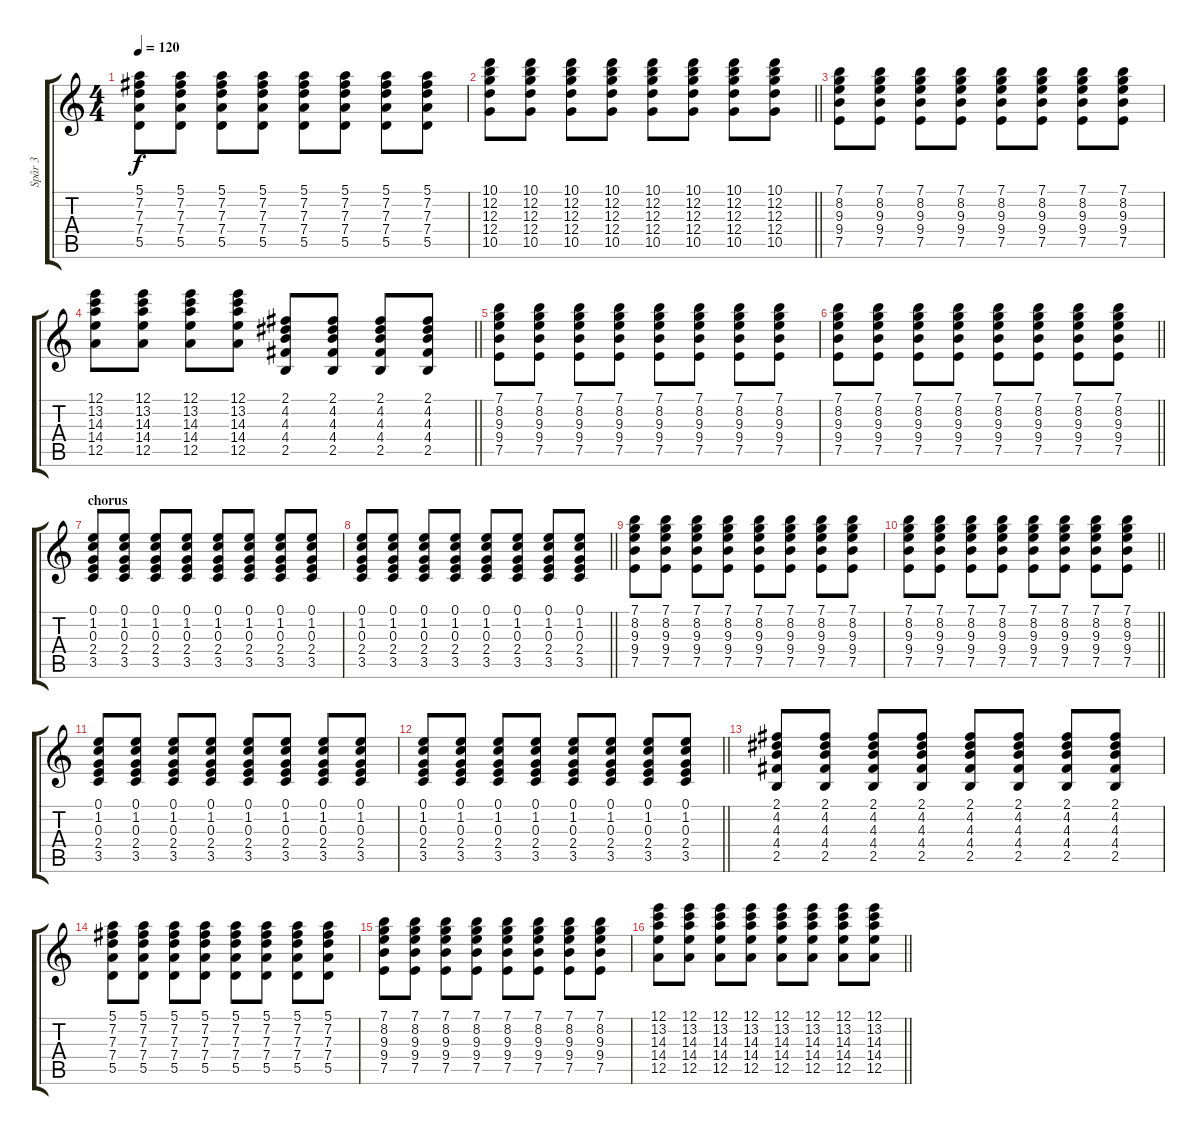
\track ("Spår 3" "Spår 3") {instrument acousticguitarsteel}
\staff {score tabs}
\tuning (E4 B3 G3 D3 A2 E2) {hide}
\ts (4 4)
\tempo 120
\clef g2
\ks c
(5.1 7.2 7.3 7.4 5.5).8{dy f} (5.1 7.2 7.3 7.4 5.5).8 (5.1 7.2 7.3 7.4 5.5).8 (5.1 7.2 7.3 7.4 5.5).8 (5.1 7.2 7.3 7.4 5.5).8 (5.1 7.2 7.3 7.4 5.5).8 (5.1 7.2 7.3 7.4 5.5).8 (5.1 7.2 7.3 7.4 5.5).8 |
\barLineRight lightlight
(10.1 12.2 12.3 12.4 10.5).8 (10.1 12.2 12.3 12.4 10.5).8 (10.1 12.2 12.3 12.4 10.5).8 (10.1 12.2 12.3 12.4 10.5).8 (10.1 12.2 12.3 12.4 10.5).8 (10.1 12.2 12.3 12.4 10.5).8 (10.1 12.2 12.3 12.4 10.5).8 (10.1 12.2 12.3 12.4 10.5).8 |
(7.1 8.2 9.3 9.4 7.5).8 (7.1 8.2 9.3 9.4 7.5).8 (7.1 8.2 9.3 9.4 7.5).8 (7.1 8.2 9.3 9.4 7.5).8 (7.1 8.2 9.3 9.4 7.5).8 (7.1 8.2 9.3 9.4 7.5).8 (7.1 8.2 9.3 9.4 7.5).8 (7.1 8.2 9.3 9.4 7.5).8 |
\barLineRight lightlight
(12.1 13.2 14.3 14.4 12.5).8 (12.1 13.2 14.3 14.4 12.5).8 (12.1 13.2 14.3 14.4 12.5).8 (12.1 13.2 14.3 14.4 12.5).8 (2.1 4.2 4.3 4.4 2.5).8 (2.1 4.2 4.3 4.4 2.5).8 (2.1 4.2 4.3 4.4 2.5).8 (2.1 4.2 4.3 4.4 2.5).8 |
(7.1 8.2 9.3 9.4 7.5).8 (7.1 8.2 9.3 9.4 7.5).8 (7.1 8.2 9.3 9.4 7.5).8 (7.1 8.2 9.3 9.4 7.5).8 (7.1 8.2 9.3 9.4 7.5).8 (7.1 8.2 9.3 9.4 7.5).8 (7.1 8.2 9.3 9.4 7.5).8 (7.1 8.2 9.3 9.4 7.5).8 |
\barLineRight lightlight
(7.1 8.2 9.3 9.4 7.5).8 (7.1 8.2 9.3 9.4 7.5).8 (7.1 8.2 9.3 9.4 7.5).8 (7.1 8.2 9.3 9.4 7.5).8 (7.1 8.2 9.3 9.4 7.5).8 (7.1 8.2 9.3 9.4 7.5).8 (7.1 8.2 9.3 9.4 7.5).8 (7.1 8.2 9.3 9.4 7.5).8 |
\section ("" "chorus")
(0.1 1.2 0.3 2.4 3.5).8 (0.1 1.2 0.3 2.4 3.5).8 (0.1 1.2 0.3 2.4 3.5).8 (0.1 1.2 0.3 2.4 3.5).8 (0.1 1.2 0.3 2.4 3.5).8 (0.1 1.2 0.3 2.4 3.5).8 (0.1 1.2 0.3 2.4 3.5).8 (0.1 1.2 0.3 2.4 3.5).8 |
\barLineRight lightlight
(0.1 1.2 0.3 2.4 3.5).8 (0.1 1.2 0.3 2.4 3.5).8 (0.1 1.2 0.3 2.4 3.5).8 (0.1 1.2 0.3 2.4 3.5).8 (0.1 1.2 0.3 2.4 3.5).8 (0.1 1.2 0.3 2.4 3.5).8 (0.1 1.2 0.3 2.4 3.5).8 (0.1 1.2 0.3 2.4 3.5).8 |
(7.1 8.2 9.3 9.4 7.5).8 (7.1 8.2 9.3 9.4 7.5).8 (7.1 8.2 9.3 9.4 7.5).8 (7.1 8.2 9.3 9.4 7.5).8 (7.1 8.2 9.3 9.4 7.5).8 (7.1 8.2 9.3 9.4 7.5).8 (7.1 8.2 9.3 9.4 7.5).8 (7.1 8.2 9.3 9.4 7.5).8 |
\barLineRight lightlight
(7.1 8.2 9.3 9.4 7.5).8 (7.1 8.2 9.3 9.4 7.5).8 (7.1 8.2 9.3 9.4 7.5).8 (7.1 8.2 9.3 9.4 7.5).8 (7.1 8.2 9.3 9.4 7.5).8 (7.1 8.2 9.3 9.4 7.5).8 (7.1 8.2 9.3 9.4 7.5).8 (7.1 8.2 9.3 9.4 7.5).8 |
(0.1 1.2 0.3 2.4 3.5).8 (0.1 1.2 0.3 2.4 3.5).8 (0.1 1.2 0.3 2.4 3.5).8 (0.1 1.2 0.3 2.4 3.5).8 (0.1 1.2 0.3 2.4 3.5).8 (0.1 1.2 0.3 2.4 3.5).8 (0.1 1.2 0.3 2.4 3.5).8 (0.1 1.2 0.3 2.4 3.5).8 |
\barLineRight lightlight
(0.1 1.2 0.3 2.4 3.5).8 (0.1 1.2 0.3 2.4 3.5).8 (0.1 1.2 0.3 2.4 3.5).8 (0.1 1.2 0.3 2.4 3.5).8 (0.1 1.2 0.3 2.4 3.5).8 (0.1 1.2 0.3 2.4 3.5).8 (0.1 1.2 0.3 2.4 3.5).8 (0.1 1.2 0.3 2.4 3.5).8 |
(2.1 4.2 4.3 4.4 2.5).8 (2.1 4.2 4.3 4.4 2.5).8 (2.1 4.2 4.3 4.4 2.5).8 (2.1 4.2 4.3 4.4 2.5).8 (2.1 4.2 4.3 4.4 2.5).8 (2.1 4.2 4.3 4.4 2.5).8 (2.1 4.2 4.3 4.4 2.5).8 (2.1 4.2 4.3 4.4 2.5).8 |
(5.1 7.2 7.3 7.4 5.5).8 (5.1 7.2 7.3 7.4 5.5).8 (5.1 7.2 7.3 7.4 5.5).8 (5.1 7.2 7.3 7.4 5.5).8 (5.1 7.2 7.3 7.4 5.5).8 (5.1 7.2 7.3 7.4 5.5).8 (5.1 7.2 7.3 7.4 5.5).8 (5.1 7.2 7.3 7.4 5.5).8 |
(7.1 8.2 9.3 9.4 7.5).8 (7.1 8.2 9.3 9.4 7.5).8 (7.1 8.2 9.3 9.4 7.5).8 (7.1 8.2 9.3 9.4 7.5).8 (7.1 8.2 9.3 9.4 7.5).8 (7.1 8.2 9.3 9.4 7.5).8 (7.1 8.2 9.3 9.4 7.5).8 (7.1 8.2 9.3 9.4 7.5).8 |
\barLineRight lightlight
(12.1 13.2 14.3 14.4 12.5).8 (12.1 13.2 14.3 14.4 12.5).8 (12.1 13.2 14.3 14.4 12.5).8 (12.1 13.2 14.3 14.4 12.5).8 (12.1 13.2 14.3 14.4 12.5).8 (12.1 13.2 14.3 14.4 12.5).8 (12.1 13.2 14.3 14.4 12.5).8 (12.1 13.2 14.3 14.4 12.5).8
